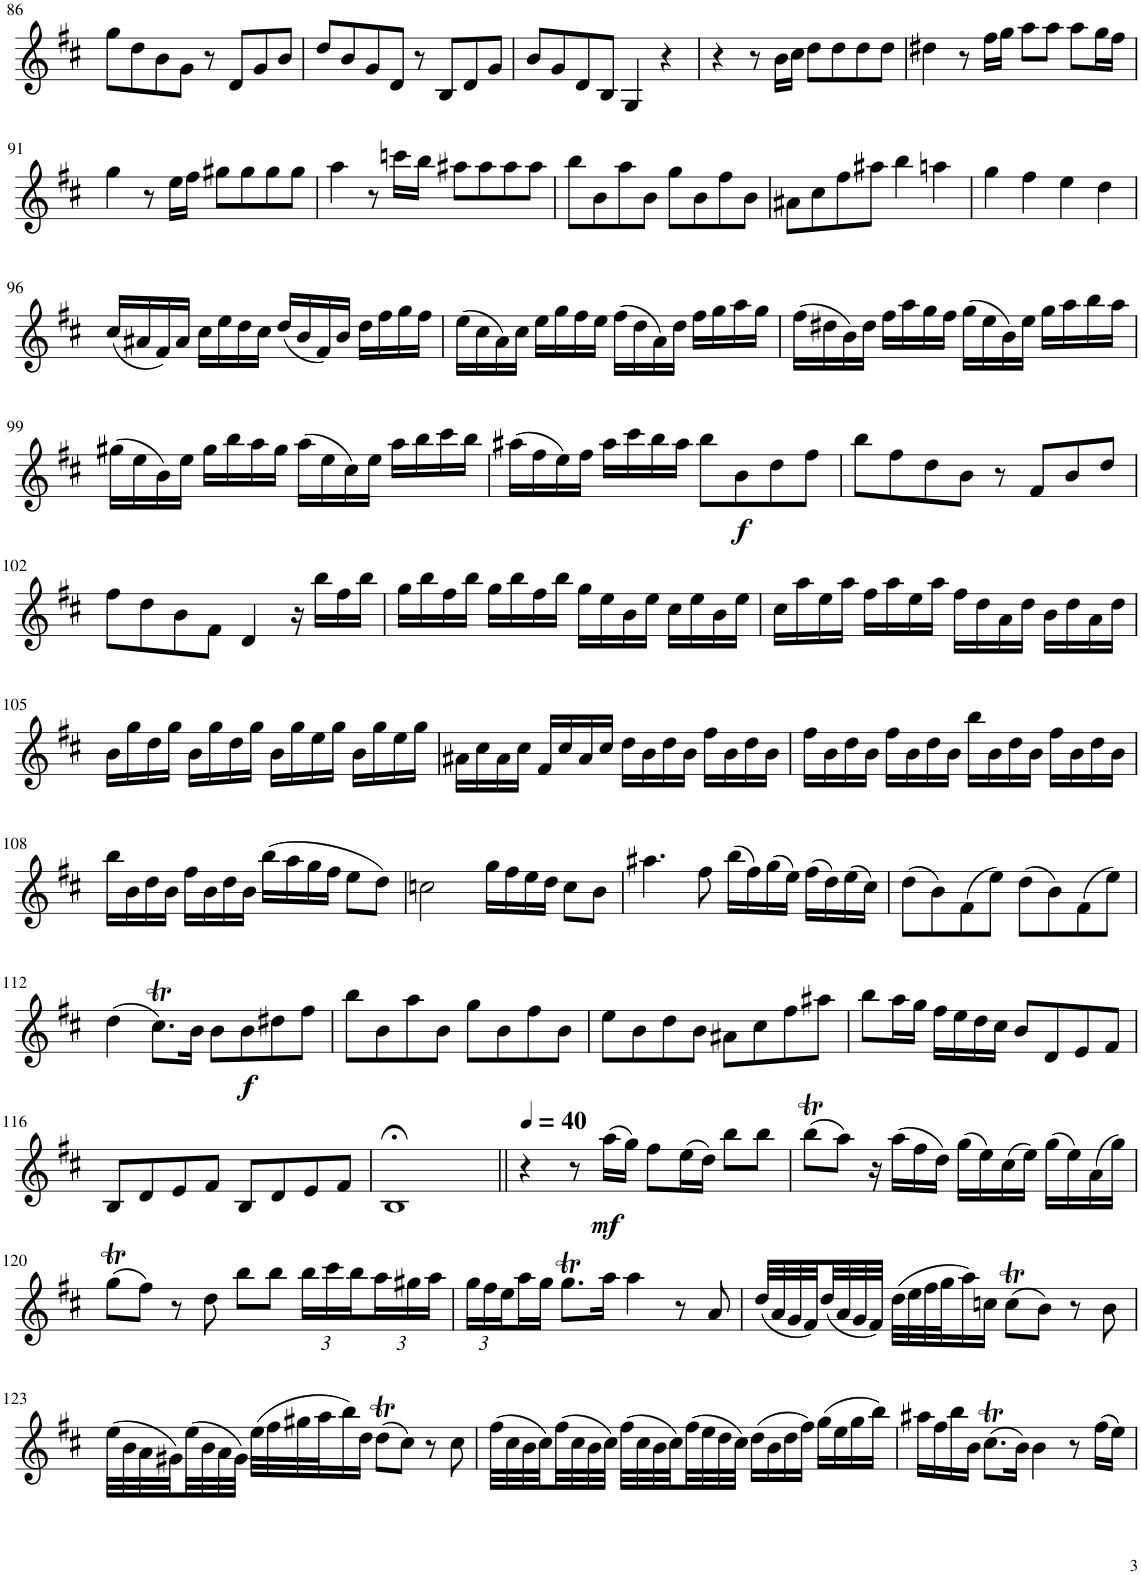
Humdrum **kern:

**kern	**dynam
*part1	*part1
*staff1	*staff1
*I"Violin	*
*I'Vln.	*
!!LO:PB:g=z
*clefG2	*
*k[f#c#]	*
*M4/4	*
=86	=86
8gg\L	.
8dd\	.
8b\	.
8g\J	.
8r	.
8d/L	.
8g/	.
8b/J	.
=87	=87
8dd/L	.
8b/	.
8g/	.
8d/J	.
8r	.
8B/L	.
8d/	.
8g/J	.
=88	=88
8b/L	.
8g/	.
8d/	.
8B/J	.
4G/	.
4r	.
=89	=89
4r	.
8r	.
16b\LL	.
16cc#\JJ	.
8dd\L	.
8dd\	.
8dd\	.
8dd\J	.
=90	=90
4dd#X\	.
8r	.
16ff#\LL	.
16gg\JJ	.
8aa\L	.
8aa\J	.
8aa\L	.
16gg\L	.
16ff#\JJ	.
!!LO:LB:g=z
=91	=91
4gg\	.
8r	.
16ee\LL	.
16ff#\JJ	.
8gg#X\L	.
8gg#\	.
8gg#\	.
8gg#\J	.
=92	=92
4aa\	.
8r	.
16cccn\LL	.
16bb\JJ	.
8aa#X\L	.
8aa#\	.
8aa#\	.
8aa#\J	.
=93	=93
8bb\L	.
8b\	.
8aa\	.
8b\J	.
8gg\L	.
8b\	.
8ff#\	.
8b\J	.
=94	=94
8a#X\L	.
8cc#\	.
8ff#\	.
8aa#X\J	.
4bb\	.
4aan\	.
=95	=95
4gg\	.
4ff#\	.
4ee\	.
4dd\	.
!!LO:LB:g=z
=96	=96
(16cc#/LL	.
16a#X/	.
16f#/)	.
16a#/JJ	.
16cc#\LL	.
16ee\	.
16dd\	.
16cc#\JJ	.
(16dd/LL	.
16b/	.
16f#/)	.
16b/JJ	.
16dd\LL	.
16ff#\	.
16gg\	.
16ff#\JJ	.
=97	=97
(16ee\LL	.
16cc#\	.
16a\)	.
16cc#\JJ	.
16ee\LL	.
16gg\	.
16ff#\	.
16ee\JJ	.
(16ff#\LL	.
16dd\	.
16a\)	.
16dd\JJ	.
16ff#\LL	.
16gg\	.
16aa\	.
16gg\JJ	.
=98	=98
(16ff#\LL	.
16dd#X\	.
16b\)	.
16dd#\JJ	.
16ff#\LL	.
16aa\	.
16gg\	.
16ff#\JJ	.
(16gg\LL	.
16ee\	.
16b\)	.
16ee\JJ	.
16gg\LL	.
16aa\	.
16bb\	.
16aa\JJ	.
!!LO:LB:g=z
=99	=99
(16gg#X\LL	.
16ee\	.
16b\)	.
16ee\JJ	.
16gg#\LL	.
16bb\	.
16aa\	.
16gg#\JJ	.
(16aa\LL	.
16ee\	.
16cc#\)	.
16ee\JJ	.
16aa\LL	.
16bb\	.
16ccc#\	.
16bb\JJ	.
=100	=100
(16aa#X\LL	.
16ff#\	.
16ee\)	.
16ff#\JJ	.
16aa#\LL	.
16ccc#\	.
16bb\	.
16aa#\JJ	.
8bb\L	.
!	!LO:DY:b
8b\	f
8dd\	.
8ff#\J	.
=101	=101
8bb\L	.
8ff#\	.
8dd\	.
8b\J	.
8r	.
8f#/L	.
8b/	.
8dd/J	.
!!LO:LB:g=z
=102	=102
8ff#\L	.
8dd\	.
8b\	.
8f#\J	.
4d/	.
16r	.
16bb\LL	.
16ff#\	.
16bb\JJ	.
=103	=103
16gg\LL	.
16bb\	.
16ff#\	.
16bb\JJ	.
16gg\LL	.
16bb\	.
16ff#\	.
16bb\JJ	.
16gg\LL	.
16ee\	.
16b\	.
16ee\JJ	.
16cc#\LL	.
16ee\	.
16b\	.
16ee\JJ	.
=104	=104
16cc#\LL	.
16aa\	.
16ee\	.
16aa\JJ	.
16ff#\LL	.
16aa\	.
16ee\	.
16aa\JJ	.
16ff#\LL	.
16dd\	.
16a\	.
16dd\JJ	.
16b\LL	.
16dd\	.
16a\	.
16dd\JJ	.
!!LO:LB:g=z
=105	=105
16b\LL	.
16gg\	.
16dd\	.
16gg\JJ	.
16b\LL	.
16gg\	.
16dd\	.
16gg\JJ	.
16b\LL	.
16gg\	.
16ee\	.
16gg\JJ	.
16b\LL	.
16gg\	.
16ee\	.
16gg\JJ	.
=106	=106
16a#X\LL	.
16cc#\	.
16a#\	.
16cc#\JJ	.
16f#/LL	.
16cc#/	.
16a#/	.
16cc#/JJ	.
16dd\LL	.
16b\	.
16dd\	.
16b\JJ	.
16ff#\LL	.
16b\	.
16dd\	.
16b\JJ	.
=107	=107
16ff#\LL	.
16b\	.
16dd\	.
16b\JJ	.
16ff#\LL	.
16b\	.
16dd\	.
16b\JJ	.
16bb\LL	.
16b\	.
16dd\	.
16b\JJ	.
16ff#\LL	.
16b\	.
16dd\	.
16b\JJ	.
!!LO:LB:g=z
=108	=108
16bb\LL	.
16b\	.
16dd\	.
16b\JJ	.
16ff#\LL	.
16b\	.
16dd\	.
16b\JJ	.
(16bb\LL	.
16aa\	.
16gg\	.
16ff#\JJ	.
8ee\L	.
8dd\J)	.
=109	=109
2ccn\	.
16gg\LL	.
16ff#\	.
16ee\	.
16dd\JJ	.
8cc\L	.
8b\J	.
=110	=110
4.aa#X\	.
8ff#\	.
(16bb\LL	.
16ff#\)	.
(16gg\	.
16ee\JJ)	.
(16ff#\LL	.
16dd\)	.
(16ee\	.
16cc#\JJ)	.
=111	=111
(8dd\L	.
8b\)	.
(8f#\	.
8ee\J)	.
(8dd\L	.
8b\)	.
(8f#\	.
8ee\J)	.
!!LO:LB:g=z
=112	=112
(4dd\	.
8.cc#t\L)	.
16b\Jk	.
8b\L	.
!	!LO:DY:b
8b\	f
8dd#X\	.
8ff#\J	.
=113	=113
8bb\L	.
8b\	.
8aa\	.
8b\J	.
8gg\L	.
8b\	.
8ff#\	.
8b\J	.
=114	=114
8ee\L	.
8b\	.
8dd\	.
8b\J	.
8a#X\L	.
8cc#\	.
8ff#\	.
8aa#X\J	.
=115	=115
8bb\L	.
16aa\L	.
16gg\JJ	.
16ff#\LL	.
16ee\	.
16dd\	.
16cc#\JJ	.
8b/L	.
8d/	.
8e/	.
8f#/J	.
!!LO:LB:g=z
=116	=116
8B/L	.
8d/	.
8e/	.
8f#/J	.
8B/L	.
8d/	.
8e/	.
8f#/J	.
=117	=117
1B;<	.
=118||	=118||
*MM40	*
4r	.
8r	.
!	!LO:DY:b
(16aa\LL	mf
16gg\JJ)	.
8ff#\L	.
(16ee\L	.
16dd\JJ)	.
8bb\L	.
8bb\J	.
=119	=119
(8bbT\L	.
8aa\J)	.
16r	.
(16aa\LL	.
16ff#\	.
16dd\JJ)	.
(16gg\LL	.
16ee\)	.
(16cc#\	.
16ee\JJ)	.
(16gg\LL	.
16ee\)	.
(16a\	.
16gg\JJ)	.
!!LO:LB:g=z
=120	=120
(8ggT\L	.
8ff#\J)	.
8r	.
8dd\	.
8bb\L	.
8bb\J	.
*Xbrackettup	*
24bb\LL	.
24ccc#\	.
24bb\	.
24aa\	.
24gg#X\	.
24aa\JJ	.
=121	=121
24gg\LL	.
24ff#\	.
24ee\	.
16aa\	.
16gg\JJ	.
8.ggT\L	.
16aa\Jk	.
4aa\	.
8r	.
8a/	.
=122	=122
(32dd/LLL	.
32a/	.
32g/	.
32f#/)	.
(32dd/	.
32a/	.
32g/	.
32f#/JJJ)	.
(32dd\LLL	.
32ee\	.
32ff#\	.
32gg\J	.
16aa\)	.
16ccn\JJ	.
(8ccT\L	.
8b\J)	.
8r	.
8b\	.
!!LO:LB:g=z
=123	=123
(32ee\LLL	.
32b\	.
32a\	.
32g#X\)	.
(32ee\	.
32b\	.
32a\	.
32g#\JJJ)	.
(32ee\LLL	.
32ff#\	.
32gg#X\	.
32aa\J	.
16bb\)	.
16dd\JJ	.
(8ddT\L	.
8cc#\J)	.
8r	.
8cc#\	.
=124	=124
(32ff#\LLL	.
32cc#\	.
32b\	.
32cc#\)	.
(32ff#\	.
32cc#\	.
32b\	.
32cc#\JJJ)	.
(32ff#\LLL	.
32cc#\	.
32b\	.
32cc#\)	.
(32ff#\	.
32ee\	.
32dd\	.
32cc#\JJJ)	.
(16dd\LL	.
16b\	.
16dd\	.
16ff#\JJ)	.
(16gg\LL	.
16ee\	.
16gg\	.
16bb\JJ)	.
=125	=125
16aa#X\LL	.
16ff#\	.
16bb\	.
16b\JJ	.
(8.cc#t\L	.
16b\Jk)	.
4b\	.
8r	.
(16ff#\LL	.
16ee\JJ)	.
=	=
*-	*-
